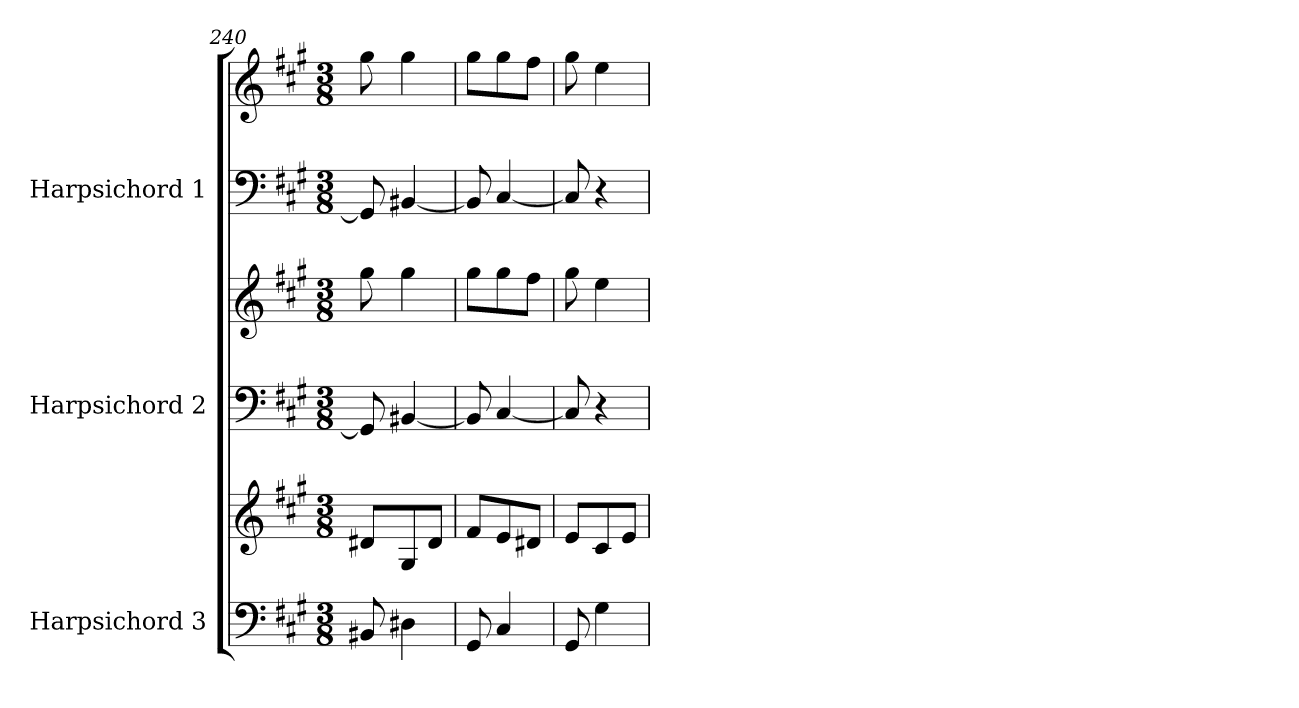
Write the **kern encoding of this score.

**kern	**kern	**kern	**kern	**kern	**kern
*part3	*part3	*part2	*part2	*part1	*part1
*staff6	*staff5	*staff4	*staff3	*staff2	*staff1
*I"Harpsichord 3	*	*I"Harpsichord 2	*	*I"Harpsichord 1	*
*I'Hp	*	*I'Hp	*	*I'Hp	*
*clefF4	*clefG2	*clefF4	*clefG2	*clefF4	*clefG2
*k[f#c#g#]	*k[f#c#g#]	*k[f#c#g#]	*k[f#c#g#]	*k[f#c#g#]	*k[f#c#g#]
*M3/8	*M3/8	*M3/8	*M3/8	*M3/8	*M3/8
=240	=240	=240	=240	=240	=240
8BB#X/	8d#X/L	8GG#/]	8gg#\	8GG#/]	8gg#\
4D#X\	8G#/	[4BB#X/	4gg#\	[4BB#X/	4gg#\
.	8d#/J	.	.	.	.
=241	=241	=241	=241	=241	=241
8GG#/	8f#/L	8BB#/]	8gg#\L	8BB#/]	8gg#\L
4C#/	8e/	[4C#/	8gg#\	[4C#/	8gg#\
.	8d#X/J	.	8ff#\J	.	8ff#\J
=242	=242	=242	=242	=242	=242
8GG#/	8e/L	8C#/]	8gg#\	8C#/]	8gg#\
4G#\	8c#/	4r	4ee\	4r	4ee\
.	8e/J	.	.	.	.
=	=	=	=	=	=
*-	*-	*-	*-	*-	*-
